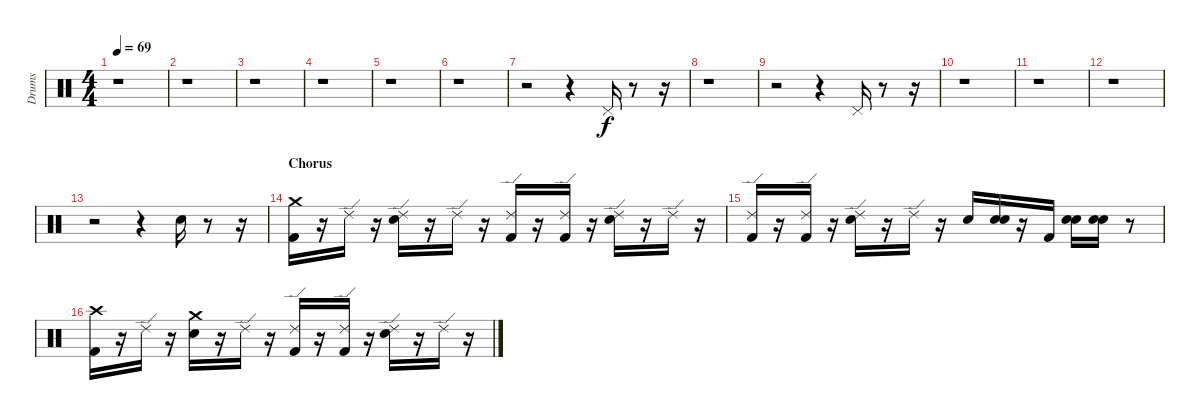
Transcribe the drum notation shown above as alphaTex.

\track ("Drums" "Drums") {instrument percussion}
\staff {score}
\articulation defaults
\ts (4 4)
\tempo 69
\clef neutral
\ks c
r.1{dy f} |
r.1 |
r.1 |
r.1 |
r.1 |
r.1 |
r.2 r.4 "Pedal Hi-Hat (hit)".16 r.8 r.16 |
r.1 |
r.2 r.4 "Pedal Hi-Hat (hit)".16 r.8 r.16 |
r.1 |
r.1 |
r.1 |
r.2 r.4 "Electric Snare (hit)".16 r.8 r.16 |
\section ("" "Chorus")
("Kick (hit) 2" "Crash medium (hit)").16 r.16 "Ride (edge) 2".16 r.16 ("Electric Snare (hit)" "Ride (edge) 2").16 r.16 "Ride (edge) 2".16 r.16 ("Kick (hit) 2" "Ride (edge) 2").16 r.16 ("Kick (hit) 2" "Ride (edge) 2").16 r.16 ("Electric Snare (hit)" "Ride (edge) 2").16 r.16 "Ride (edge) 2".16 r.16 |
("Kick (hit) 2" "Ride (edge) 2").16 r.16 ("Kick (hit) 2" "Ride (edge) 2").16 r.16 ("Electric Snare (hit)" "Ride (edge) 2").16 r.16 "Ride (edge) 2".16 r.16 "Electric Snare (hit)".16 ("Snare (hit)" "Electric Snare (hit)").16 r.16 "Kick (hit) 2".16 ("Snare (hit)" "Electric Snare (hit)").16 ("Snare (hit)" "Electric Snare (hit)").16 r.8 |
("Kick (hit) 2" "Crash high (hit)").16 r.16 "Ride (edge) 2".16 r.16 ("Electric Snare (hit)" "Crash medium (hit)").16 r.16 "Ride (edge) 2".16 r.16 ("Kick (hit) 2" "Ride (edge) 2").16 r.16 ("Kick (hit) 2" "Ride (edge) 2").16 r.16 ("Electric Snare (hit)" "Ride (edge) 2").16 r.16 "Ride (edge) 2".16 r.16
